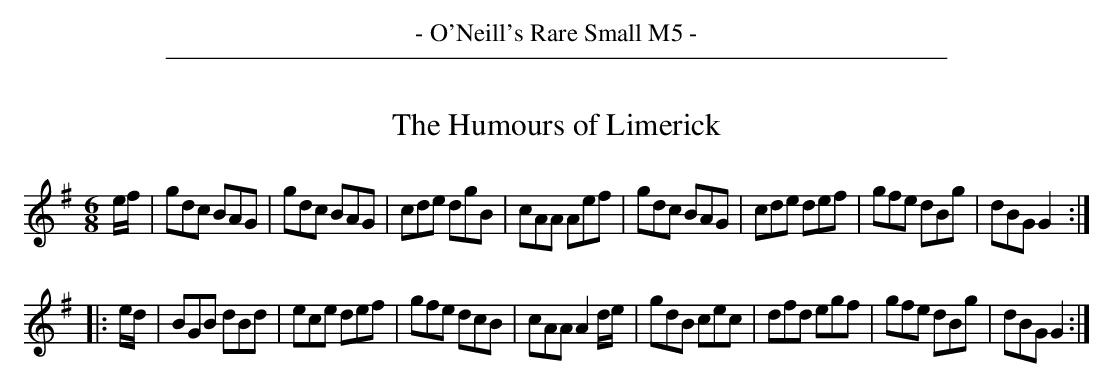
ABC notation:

X:1
T: The Humours of Limerick
M: 6/8
L: 1/8
K: G
e/f/ |\
gdc BAG | gdc BAG | cde dgB | cAA Aef |\
gdc BAG | cde def | gfe dBg | dBG G2 ::
e/d/ |\
BGB dBd | ece def | gfe dcB | cAA A2d/e/ |\
gdB cec | dfd egf | gfe dBg | dBG G2 :|
